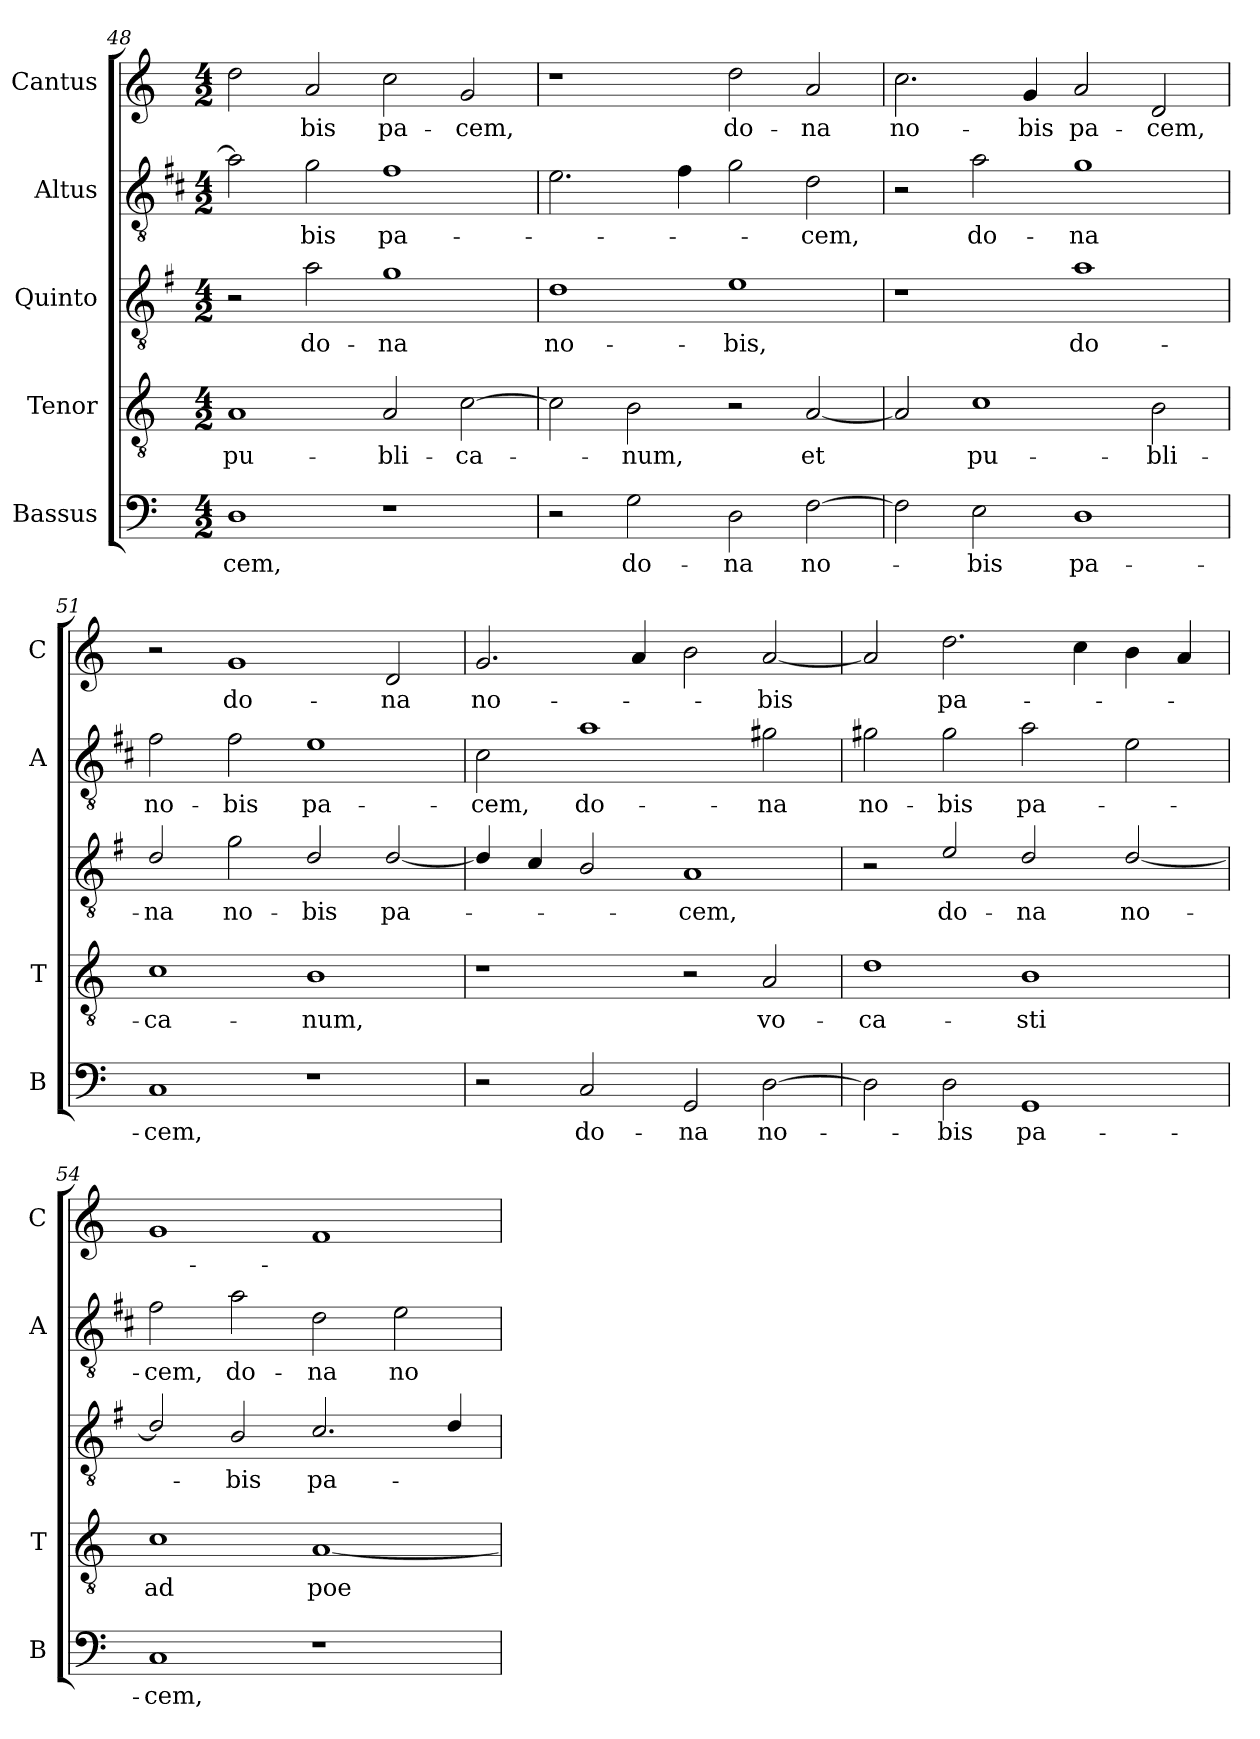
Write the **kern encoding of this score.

**kern	**text	**kern	**text	**kern	**text	**kern	**text	**kern	**text
*part5	*part5	*part4	*part4	*part3	*part3	*part2	*part2	*part1	*part1
*staff5	*staff5	*staff4	*staff4	*staff3	*staff3	*staff2	*staff2	*staff1	*staff1
*I"Bassus	*	*I"Tenor	*	*I"Quinto	*	*I"Altus	*	*I"Cantus	*
*I'B	*	*I'T	*	*	*	*I'A	*	*I'C	*
*clefF4	*	*clefGv2	*	*clefGv2	*	*clefGv2	*	*clefG2	*
*	*	*	*	*ITrd4c7	*	*ITrd1c2	*	*	*
*k[]	*	*k[]	*	*k[]	*	*k[]	*	*k[]	*
*C:	*	*C:	*	*C:	*	*C:	*	*C:	*
*M4/2	*	*M4/2	*	*M4/2	*	*M4/2	*	*M4/2	*
=48	=48	=48	=48	=48	=48	=48	=48	=48	=48
!	!LO:LY:b	!	!LO:LY:b	!	!	!	!	!	!
1D	-cem,	1A	pu-	2r	.	2g\]	.	2dd\	.
!	!	!	!	!	!LO:LY:b	!	!LO:LY:b	!	!LO:LY:b
.	.	.	.	2d\	do-	2f\	-bis	2a/	-bis
!	!	!	!LO:LY:b	!	!LO:LY:b	!	!LO:LY:b	!	!LO:LY:b
1r	.	2A/	-bli-	1c	-na	1e	pa-	2cc\	pa-
!	!	!	!LO:LY:b	!	!	!	!	!	!LO:LY:b
.	.	[2c\	-ca-	.	.	.	.	2g/	-cem,
=49	=49	=49	=49	=49	=49	=49	=49	=49	=49
!	!	!	!	!	!LO:LY:b	!	!	!	!
2r	.	2c\]	.	1G	no-	2.d\	.	1r	.
!	!LO:LY:b	!	!LO:LY:b	!	!	!	!	!	!
2G\	do-	2B\	-num,	.	.	.	.	.	.
.	.	.	.	.	.	4e\	.	.	.
!	!LO:LY:b	!	!	!	!LO:LY:b	!	!	!	!LO:LY:b
2D\	-na	2r	.	1A	-bis,	2f\	.	2dd\	do-
!	!LO:LY:b	!	!LO:LY:b	!	!	!	!LO:LY:b	!	!LO:LY:b
[2F\	no-	[2A/	et	.	.	2c\	-cem,	2a/	-na
!!LO:LB:g=z
=50	=50	=50	=50	=50	=50	=50	=50	=50	=50
!	!	!	!	!	!	!	!	!	!LO:LY:b
2F\]	.	2A/]	.	1r	.	2r	.	2.cc\	no-
!	!LO:LY:b	!	!LO:LY:b	!	!	!	!LO:LY:b	!	!
2E\	-bis	1c	pu-	.	.	2g\	do-	.	.
!	!	!	!	!	!	!	!	!	!LO:LY:b
.	.	.	.	.	.	.	.	4g/	-bis
!	!LO:LY:b	!	!	!	!LO:LY:b	!	!LO:LY:b	!	!LO:LY:b
1D	pa-	.	.	1d	do-	1f	-na	2a/	pa-
!	!	!	!LO:LY:b	!	!	!	!	!	!LO:LY:b
.	.	2B\	-bli-	.	.	.	.	2d/	-cem,
=51	=51	=51	=51	=51	=51	=51	=51	=51	=51
!	!LO:LY:b	!	!LO:LY:b	!	!LO:LY:b	!	!LO:LY:b	!	!
1C	-cem,	1c	-ca-	2G/	-na	2e\	no-	2r	.
!	!	!	!	!	!LO:LY:b	!	!LO:LY:b	!	!LO:LY:b
.	.	.	.	2c\	no-	2e\	-bis	1g	do-
!	!	!	!LO:LY:b	!	!LO:LY:b	!	!LO:LY:b	!	!
1r	.	1B	-num,	2G/	-bis	1d	pa-	.	.
!	!	!	!	!	!LO:LY:b	!	!	!	!LO:LY:b
.	.	.	.	[2G/	pa-	.	.	2d/	-na
=52	=52	=52	=52	=52	=52	=52	=52	=52	=52
!	!	!	!	!	!	!	!LO:LY:b	!	!LO:LY:b
2r	.	1r	.	4G/]	.	2B\	-cem,	2.g/	no-
.	.	.	.	4F/	.	.	.	.	.
!	!LO:LY:b	!	!	!	!	!	!LO:LY:b	!	!
2C/	do-	.	.	2E/	.	1g	do-	.	.
.	.	.	.	.	.	.	.	4a/	.
!	!LO:LY:b	!	!	!	!LO:LY:b	!	!	!	!
2GG/	-na	2r	.	1D	-cem,	.	.	2b\	.
!	!LO:LY:b	!	!LO:LY:b	!	!	!	!LO:LY:b	!	!LO:LY:b
[2D\	no-	2A/	vo-	.	.	2f#X\	-na	[2a/	-bis
=53	=53	=53	=53	=53	=53	=53	=53	=53	=53
!	!	!	!LO:LY:b	!	!	!	!LO:LY:b	!	!
2D\]	.	1d	-ca-	2r	.	2f#X\	no-	2a/]	.
!	!LO:LY:b	!	!	!	!LO:LY:b	!	!LO:LY:b	!	!LO:LY:b
2D\	-bis	.	.	2A/	do-	2f#\	-bis	2.dd\	pa-
!	!LO:LY:b	!	!LO:LY:b	!	!LO:LY:b	!	!LO:LY:b	!	!
1GG	pa-	1B	-sti	2G/	-na	2g\	pa-	.	.
.	.	.	.	.	.	.	.	4cc\	.
!	!	!	!	!	!LO:LY:b	!	!	!	!
.	.	.	.	[2G/	no-	2d\	.	4b\	.
.	.	.	.	.	.	.	.	4a/	.
=54	=54	=54	=54	=54	=54	=54	=54	=54	=54
!	!LO:LY:b	!	!LO:LY:b	!	!	!	!LO:LY:b	!	!
1C	-cem,	1c	ad	2G/]	.	2e\	-cem,	1g	.
!	!	!	!	!	!LO:LY:b	!	!LO:LY:b	!	!
.	.	.	.	2E/	-bis	2g\	do-	.	.
!	!	!	!LO:LY:b	!	!LO:LY:b	!	!LO:LY:b	!	!
1r	.	[1A	poe-	2.F/	pa-	2c\	-na	1f	.
!	!	!	!	!	!	!	!LO:LY:b	!	!
.	.	.	.	.	.	2d\	no-	.	.
.	.	.	.	4G/	.	.	.	.	.
=	=	=	=	=	=	=	=	=	=
*-	*-	*-	*-	*-	*-	*-	*-	*-	*-
